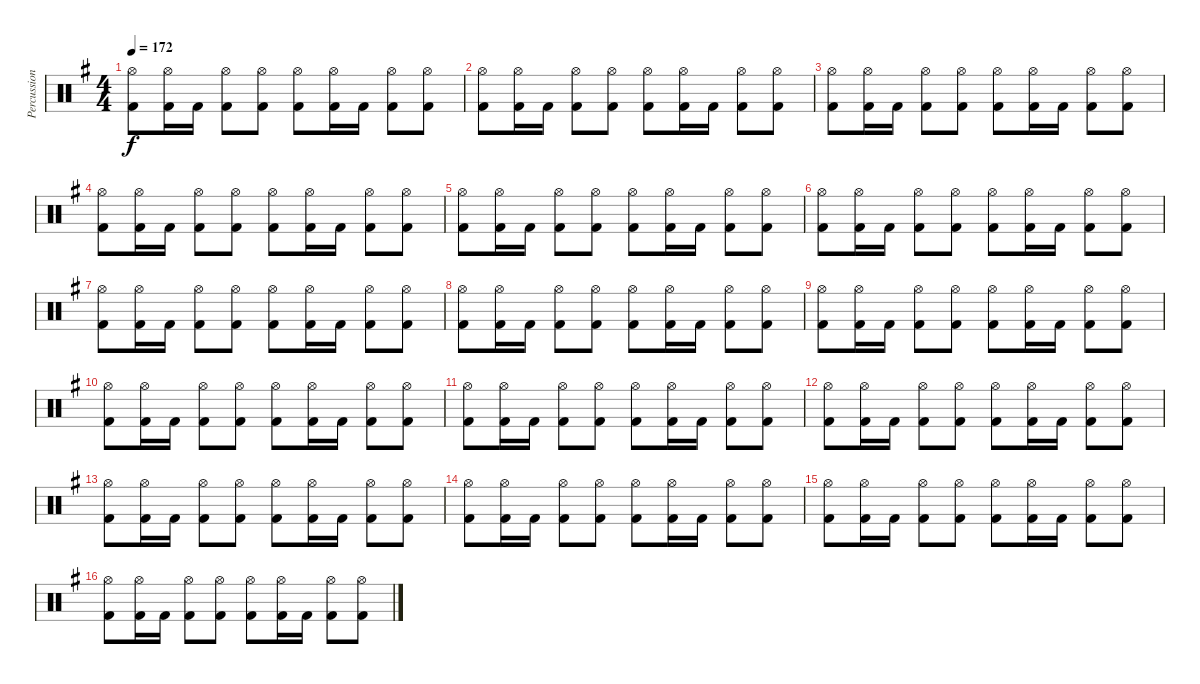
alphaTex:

\track ("Percussion" "Percussion") {instrument percussion}
\staff {score}
\articulation defaults
\ts (4 4)
\tempo 172
\clef neutral
\ks eminor
("Hi-Hat (open)" "Kick (hit) 2").8{dy f} ("Hi-Hat (open)" "Kick (hit) 2").16 "Kick (hit) 2".16 ("Hi-Hat (open)" "Kick (hit) 2").8 ("Hi-Hat (open)" "Kick (hit) 2").8 ("Hi-Hat (open)" "Kick (hit) 2").8 ("Hi-Hat (open)" "Kick (hit) 2").16 "Kick (hit) 2".16 ("Hi-Hat (open)" "Kick (hit) 2").8 ("Hi-Hat (open)" "Kick (hit) 2").8 |
("Hi-Hat (open)" "Kick (hit) 2").8 ("Hi-Hat (open)" "Kick (hit) 2").16 "Kick (hit) 2".16 ("Hi-Hat (open)" "Kick (hit) 2").8 ("Hi-Hat (open)" "Kick (hit) 2").8 ("Hi-Hat (open)" "Kick (hit) 2").8 ("Hi-Hat (open)" "Kick (hit) 2").16 "Kick (hit) 2".16 ("Hi-Hat (open)" "Kick (hit) 2").8 ("Hi-Hat (open)" "Kick (hit) 2").8 |
("Hi-Hat (open)" "Kick (hit) 2").8 ("Hi-Hat (open)" "Kick (hit) 2").16 "Kick (hit) 2".16 ("Hi-Hat (open)" "Kick (hit) 2").8 ("Hi-Hat (open)" "Kick (hit) 2").8 ("Hi-Hat (open)" "Kick (hit) 2").8 ("Hi-Hat (open)" "Kick (hit) 2").16 "Kick (hit) 2".16 ("Hi-Hat (open)" "Kick (hit) 2").8 ("Hi-Hat (open)" "Kick (hit) 2").8 |
("Hi-Hat (open)" "Kick (hit) 2").8 ("Hi-Hat (open)" "Kick (hit) 2").16 "Kick (hit) 2".16 ("Hi-Hat (open)" "Kick (hit) 2").8 ("Hi-Hat (open)" "Kick (hit) 2").8 ("Hi-Hat (open)" "Kick (hit) 2").8 ("Hi-Hat (open)" "Kick (hit) 2").16 "Kick (hit) 2".16 ("Hi-Hat (open)" "Kick (hit) 2").8 ("Hi-Hat (open)" "Kick (hit) 2").8 |
("Hi-Hat (open)" "Kick (hit) 2").8 ("Hi-Hat (open)" "Kick (hit) 2").16 "Kick (hit) 2".16 ("Hi-Hat (open)" "Kick (hit) 2").8 ("Hi-Hat (open)" "Kick (hit) 2").8 ("Hi-Hat (open)" "Kick (hit) 2").8 ("Hi-Hat (open)" "Kick (hit) 2").16 "Kick (hit) 2".16 ("Hi-Hat (open)" "Kick (hit) 2").8 ("Hi-Hat (open)" "Kick (hit) 2").8 |
("Hi-Hat (open)" "Kick (hit) 2").8 ("Hi-Hat (open)" "Kick (hit) 2").16 "Kick (hit) 2".16 ("Hi-Hat (open)" "Kick (hit) 2").8 ("Hi-Hat (open)" "Kick (hit) 2").8 ("Hi-Hat (open)" "Kick (hit) 2").8 ("Hi-Hat (open)" "Kick (hit) 2").16 "Kick (hit) 2".16 ("Hi-Hat (open)" "Kick (hit) 2").8 ("Hi-Hat (open)" "Kick (hit) 2").8 |
("Hi-Hat (open)" "Kick (hit) 2").8 ("Hi-Hat (open)" "Kick (hit) 2").16 "Kick (hit) 2".16 ("Hi-Hat (open)" "Kick (hit) 2").8 ("Hi-Hat (open)" "Kick (hit) 2").8 ("Hi-Hat (open)" "Kick (hit) 2").8 ("Hi-Hat (open)" "Kick (hit) 2").16 "Kick (hit) 2".16 ("Hi-Hat (open)" "Kick (hit) 2").8 ("Hi-Hat (open)" "Kick (hit) 2").8 |
("Hi-Hat (open)" "Kick (hit) 2").8 ("Hi-Hat (open)" "Kick (hit) 2").16 "Kick (hit) 2".16 ("Hi-Hat (open)" "Kick (hit) 2").8 ("Hi-Hat (open)" "Kick (hit) 2").8 ("Hi-Hat (open)" "Kick (hit) 2").8 ("Hi-Hat (open)" "Kick (hit) 2").16 "Kick (hit) 2".16 ("Hi-Hat (open)" "Kick (hit) 2").8 ("Hi-Hat (open)" "Kick (hit) 2").8 |
("Hi-Hat (open)" "Kick (hit) 2").8 ("Hi-Hat (open)" "Kick (hit) 2").16 "Kick (hit) 2".16 ("Hi-Hat (open)" "Kick (hit) 2").8 ("Hi-Hat (open)" "Kick (hit) 2").8 ("Hi-Hat (open)" "Kick (hit) 2").8 ("Hi-Hat (open)" "Kick (hit) 2").16 "Kick (hit) 2".16 ("Hi-Hat (open)" "Kick (hit) 2").8 ("Hi-Hat (open)" "Kick (hit) 2").8 |
("Hi-Hat (open)" "Kick (hit) 2").8 ("Hi-Hat (open)" "Kick (hit) 2").16 "Kick (hit) 2".16 ("Hi-Hat (open)" "Kick (hit) 2").8 ("Hi-Hat (open)" "Kick (hit) 2").8 ("Hi-Hat (open)" "Kick (hit) 2").8 ("Hi-Hat (open)" "Kick (hit) 2").16 "Kick (hit) 2".16 ("Hi-Hat (open)" "Kick (hit) 2").8 ("Hi-Hat (open)" "Kick (hit) 2").8 |
("Hi-Hat (open)" "Kick (hit) 2").8 ("Hi-Hat (open)" "Kick (hit) 2").16 "Kick (hit) 2".16 ("Hi-Hat (open)" "Kick (hit) 2").8 ("Hi-Hat (open)" "Kick (hit) 2").8 ("Hi-Hat (open)" "Kick (hit) 2").8 ("Hi-Hat (open)" "Kick (hit) 2").16 "Kick (hit) 2".16 ("Hi-Hat (open)" "Kick (hit) 2").8 ("Hi-Hat (open)" "Kick (hit) 2").8 |
("Hi-Hat (open)" "Kick (hit) 2").8 ("Hi-Hat (open)" "Kick (hit) 2").16 "Kick (hit) 2".16 ("Hi-Hat (open)" "Kick (hit) 2").8 ("Hi-Hat (open)" "Kick (hit) 2").8 ("Hi-Hat (open)" "Kick (hit) 2").8 ("Hi-Hat (open)" "Kick (hit) 2").16 "Kick (hit) 2".16 ("Hi-Hat (open)" "Kick (hit) 2").8 ("Hi-Hat (open)" "Kick (hit) 2").8 |
("Hi-Hat (open)" "Kick (hit) 2").8 ("Hi-Hat (open)" "Kick (hit) 2").16 "Kick (hit) 2".16 ("Hi-Hat (open)" "Kick (hit) 2").8 ("Hi-Hat (open)" "Kick (hit) 2").8 ("Hi-Hat (open)" "Kick (hit) 2").8 ("Hi-Hat (open)" "Kick (hit) 2").16 "Kick (hit) 2".16 ("Hi-Hat (open)" "Kick (hit) 2").8 ("Hi-Hat (open)" "Kick (hit) 2").8 |
("Hi-Hat (open)" "Kick (hit) 2").8 ("Hi-Hat (open)" "Kick (hit) 2").16 "Kick (hit) 2".16 ("Hi-Hat (open)" "Kick (hit) 2").8 ("Hi-Hat (open)" "Kick (hit) 2").8 ("Hi-Hat (open)" "Kick (hit) 2").8 ("Hi-Hat (open)" "Kick (hit) 2").16 "Kick (hit) 2".16 ("Hi-Hat (open)" "Kick (hit) 2").8 ("Hi-Hat (open)" "Kick (hit) 2").8 |
("Hi-Hat (open)" "Kick (hit) 2").8 ("Hi-Hat (open)" "Kick (hit) 2").16 "Kick (hit) 2".16 ("Hi-Hat (open)" "Kick (hit) 2").8 ("Hi-Hat (open)" "Kick (hit) 2").8 ("Hi-Hat (open)" "Kick (hit) 2").8 ("Hi-Hat (open)" "Kick (hit) 2").16 "Kick (hit) 2".16 ("Hi-Hat (open)" "Kick (hit) 2").8 ("Hi-Hat (open)" "Kick (hit) 2").8 |
("Hi-Hat (open)" "Kick (hit) 2").8 ("Hi-Hat (open)" "Kick (hit) 2").16 "Kick (hit) 2".16 ("Hi-Hat (open)" "Kick (hit) 2").8 ("Hi-Hat (open)" "Kick (hit) 2").8 ("Hi-Hat (open)" "Kick (hit) 2").8 ("Hi-Hat (open)" "Kick (hit) 2").16 "Kick (hit) 2".16 ("Hi-Hat (open)" "Kick (hit) 2").8 ("Hi-Hat (open)" "Kick (hit) 2").8
